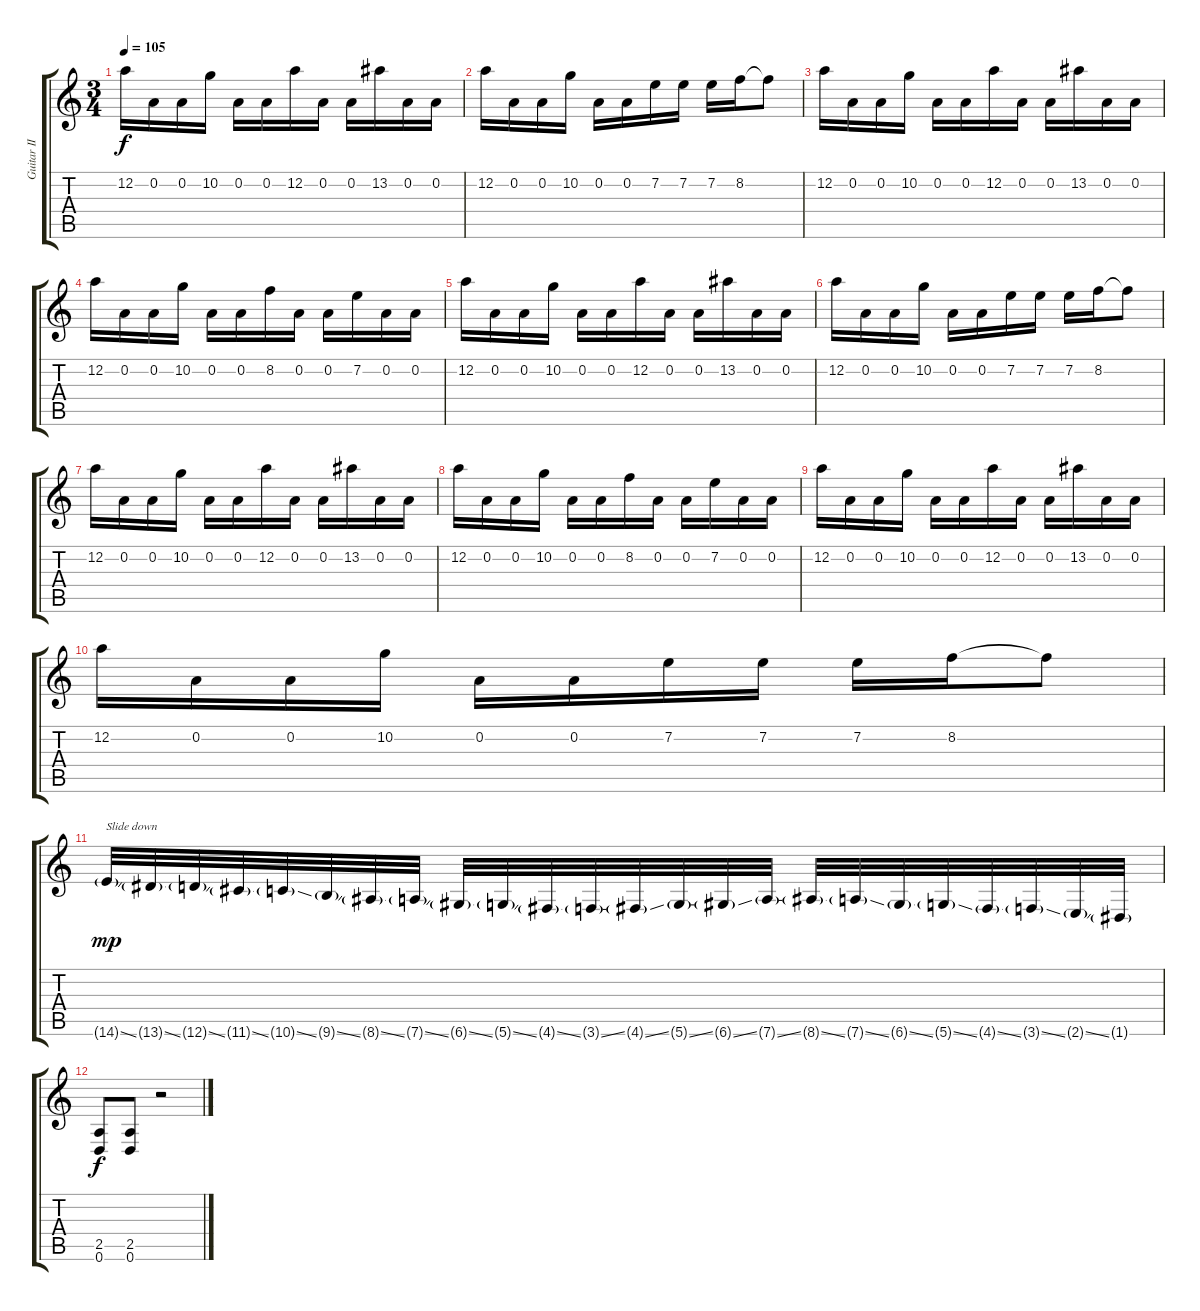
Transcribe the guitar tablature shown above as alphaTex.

\track ("Guitar II" "Guitar II") {instrument overdrivenguitar}
\staff {score tabs}
\tuning (D4 A3 F3 C3 G2 D2) {hide}
\ts (3 4)
\tempo 105
\clef g2
\ks c
12.2.16{dy f} 0.2.16 0.2.16 10.2.16 0.2.16 0.2.16 12.2.16 0.2.16 0.2.16 13.2.16 0.2.16 0.2.16 |
12.2.16 0.2.16 0.2.16 10.2.16 0.2.16 0.2.16 7.2.16 7.2.16 7.2.16 8.2.16 8.2{t}.8 |
12.2.16 0.2.16 0.2.16 10.2.16 0.2.16 0.2.16 12.2.16 0.2.16 0.2.16 13.2.16 0.2.16 0.2.16 |
12.2.16 0.2.16 0.2.16 10.2.16 0.2.16 0.2.16 8.2.16 0.2.16 0.2.16 7.2.16 0.2.16 0.2.16 |
12.2.16 0.2.16 0.2.16 10.2.16 0.2.16 0.2.16 12.2.16 0.2.16 0.2.16 13.2.16 0.2.16 0.2.16 |
12.2.16 0.2.16 0.2.16 10.2.16 0.2.16 0.2.16 7.2.16 7.2.16 7.2.16 8.2.16 8.2{t}.8 |
12.2.16 0.2.16 0.2.16 10.2.16 0.2.16 0.2.16 12.2.16 0.2.16 0.2.16 13.2.16 0.2.16 0.2.16 |
12.2.16 0.2.16 0.2.16 10.2.16 0.2.16 0.2.16 8.2.16 0.2.16 0.2.16 7.2.16 0.2.16 0.2.16 |
12.2.16 0.2.16 0.2.16 10.2.16 0.2.16 0.2.16 12.2.16 0.2.16 0.2.16 13.2.16 0.2.16 0.2.16 |
12.2.16 0.2.16 0.2.16 10.2.16 0.2.16 0.2.16 7.2.16 7.2.16 7.2.16 8.2.16 8.2{t}.8 |
14.6{ss g}.32{txt "Slide down" dy mp} 13.6{ss g}.32 12.6{ss g}.32 11.6{ss g}.32 10.6{ss g}.32 9.6{ss g}.32 8.6{ss g}.32 7.6{ss g}.32 6.6{ss g}.32 5.6{ss g}.32 4.6{ss g}.32 3.6{ss g}.32 4.6{ss g}.32 5.6{ss g}.32 6.6{ss g}.32 7.6{ss g}.32 8.6{ss g}.32 7.6{ss g}.32 6.6{ss g}.32 5.6{ss g}.32 4.6{ss g}.32 3.6{ss g}.32 2.6{ss g}.32 1.6{g}.32 |
(2.5 0.6).8{dy f} (2.5 0.6).8 r.2
